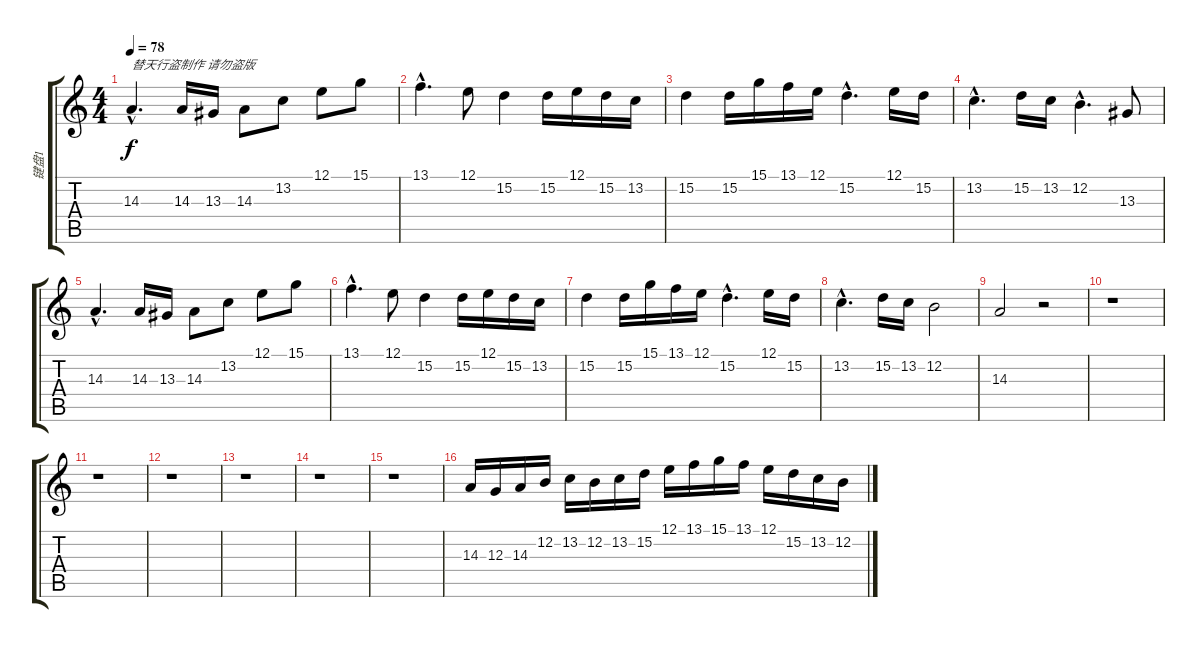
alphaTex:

\track ("键盘1" "键盘1") {instrument stringensemble1}
\staff {score tabs}
\tuning (E4 B3 G3 D3 A2 E2) {hide}
\ts (4 4)
\tempo 78
\clef g2
\ks c
14.3{hac}.4{d txt "替天行盗制作 请勿盗版" dy f instrument stringensemble1} 14.3.16 13.3.16 14.3.8 13.2.8 12.1.8 15.1.8 |
13.1{hac}.4{d} 12.1.8 15.2.4 15.2.16 12.1.16 15.2.16 13.2.16 |
15.2.4 15.2.16 15.1.16 13.1.16 12.1.16 15.2{hac}.4{d} 12.1.16 15.2.16 |
13.2{hac}.4{d} 15.2.16 13.2.16 12.2{hac}.4{d} 13.3.8 |
14.3{hac}.4{d} 14.3.16 13.3.16 14.3.8 13.2.8 12.1.8 15.1.8 |
13.1{hac}.4{d} 12.1.8 15.2.4 15.2.16 12.1.16 15.2.16 13.2.16 |
15.2.4 15.2.16 15.1.16 13.1.16 12.1.16 15.2{hac}.4{d} 12.1.16 15.2.16 |
13.2{hac}.4{d} 15.2.16 13.2.16 12.2.2 |
14.3.2 r.2 |
r.1 |
r.1 |
r.1 |
r.1 |
r.1 |
r.1 |
14.3.16 12.3.16 14.3.16 12.2.16 13.2.16 12.2.16 13.2.16 15.2.16 12.1.16 13.1.16 15.1.16 13.1.16 12.1.16 15.2.16 13.2.16 12.2.16
